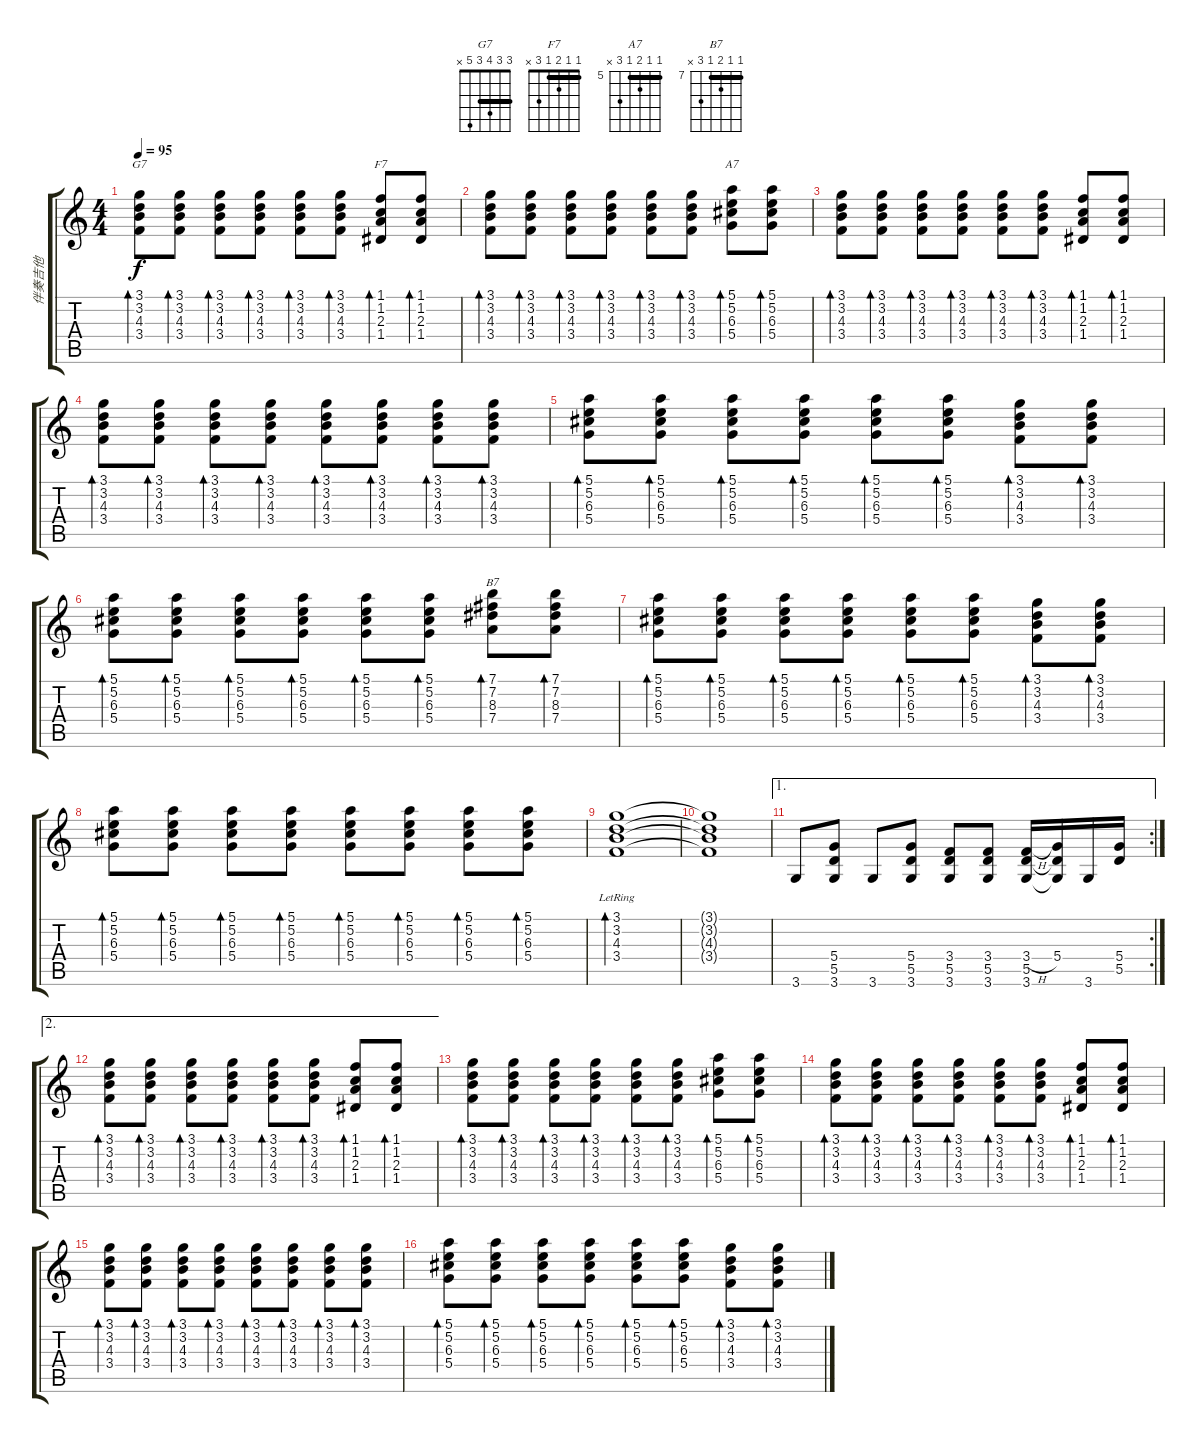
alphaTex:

\track ("伴奏吉他" "伴奏吉他") {instrument acousticguitarsteel}
\staff {score tabs}
\tuning (E4 B3 G3 D3 A2 E2) {hide}
\chord ("G7" 3 3 4 3 5 x) {barre 3}
\chord ("F7" 1 1 2 1 3 x) {barre 1}
\chord ("A7" 5 5 6 5 7 x) {firstfret 5 barre 5}
\chord ("B7" 7 7 8 7 9 x) {firstfret 7 barre 7}
\ts (4 4)
\tempo 95
\clef g2
\ks c
(3.1 3.2 4.3 3.4).8{bd 30 ch "G7" dy f volume 10} (3.1 3.2 4.3 3.4).8{bd 30} (3.1 3.2 4.3 3.4).8{bd 30} (3.1 3.2 4.3 3.4).8{bd 30} (3.1 3.2 4.3 3.4).8{bd 30} (3.1 3.2 4.3 3.4).8{bd 30} (1.1 1.2 2.3 1.4).8{bd 30 ch "F7"} (1.1 1.2 2.3 1.4).8{bd 30} |
(3.1 3.2 4.3 3.4).8{bd 30} (3.1 3.2 4.3 3.4).8{bd 30} (3.1 3.2 4.3 3.4).8{bd 30} (3.1 3.2 4.3 3.4).8{bd 30} (3.1 3.2 4.3 3.4).8{bd 30} (3.1 3.2 4.3 3.4).8{bd 30} (5.1 5.2 6.3 5.4).8{bd 30 ch "A7"} (5.1 5.2 6.3 5.4).8{bd 30} |
(3.1 3.2 4.3 3.4).8{bd 30} (3.1 3.2 4.3 3.4).8{bd 30} (3.1 3.2 4.3 3.4).8{bd 30} (3.1 3.2 4.3 3.4).8{bd 30} (3.1 3.2 4.3 3.4).8{bd 30} (3.1 3.2 4.3 3.4).8{bd 30} (1.1 1.2 2.3 1.4).8{bd 30} (1.1 1.2 2.3 1.4).8{bd 30} |
(3.1 3.2 4.3 3.4).8{bd 30} (3.1 3.2 4.3 3.4).8{bd 30} (3.1 3.2 4.3 3.4).8{bd 30} (3.1 3.2 4.3 3.4).8{bd 30} (3.1 3.2 4.3 3.4).8{bd 30} (3.1 3.2 4.3 3.4).8{bd 30} (3.1 3.2 4.3 3.4).8{bd 30} (3.1 3.2 4.3 3.4).8{bd 30} |
(5.1 5.2 6.3 5.4).8{bd 30} (5.1 5.2 6.3 5.4).8{bd 30} (5.1 5.2 6.3 5.4).8{bd 30} (5.1 5.2 6.3 5.4).8{bd 30} (5.1 5.2 6.3 5.4).8{bd 30} (5.1 5.2 6.3 5.4).8{bd 30} (3.1 3.2 4.3 3.4).8{bd 30} (3.1 3.2 4.3 3.4).8{bd 30} |
(5.1 5.2 6.3 5.4).8{bd 30} (5.1 5.2 6.3 5.4).8{bd 30} (5.1 5.2 6.3 5.4).8{bd 30} (5.1 5.2 6.3 5.4).8{bd 30} (5.1 5.2 6.3 5.4).8{bd 30} (5.1 5.2 6.3 5.4).8{bd 30} (7.1 7.2 8.3 7.4).8{bd 30 ch "B7"} (7.1 7.2 8.3 7.4).8{bd 30} |
(5.1 5.2 6.3 5.4).8{bd 30} (5.1 5.2 6.3 5.4).8{bd 30} (5.1 5.2 6.3 5.4).8{bd 30} (5.1 5.2 6.3 5.4).8{bd 30} (5.1 5.2 6.3 5.4).8{bd 30} (5.1 5.2 6.3 5.4).8{bd 30} (3.1 3.2 4.3 3.4).8{bd 30} (3.1 3.2 4.3 3.4).8{bd 30} |
(5.1 5.2 6.3 5.4).8{bd 30} (5.1 5.2 6.3 5.4).8{bd 30} (5.1 5.2 6.3 5.4).8{bd 30} (5.1 5.2 6.3 5.4).8{bd 30} (5.1 5.2 6.3 5.4).8{bd 30} (5.1 5.2 6.3 5.4).8{bd 30} (5.1 5.2 6.3 5.4).8{bd 30} (5.1 5.2 6.3 5.4).8{bd 30} |
(3.1{lr} 3.2{lr} 4.3{lr} 3.4{lr}).1{bd 30} |
(3.1{t} 3.2{t} 4.3{t} 3.4{t}).1 |
\ae 1
\rc 2
3.6.8{volume 15} (5.4 5.5 3.6).8 3.6.8 (5.4 5.5 3.6).8 (3.4 5.5 3.6).8 (3.4 5.5 3.6).8 (3.4{h} 5.5 3.6).16 (5.4 5.5{t} 3.6{t}).16 3.6.16 (5.4 5.5).16 |
\ae 2
(3.1 3.2 4.3 3.4).8{bd 30 volume 10} (3.1 3.2 4.3 3.4).8{bd 30} (3.1 3.2 4.3 3.4).8{bd 30} (3.1 3.2 4.3 3.4).8{bd 30} (3.1 3.2 4.3 3.4).8{bd 30} (3.1 3.2 4.3 3.4).8{bd 30} (1.1 1.2 2.3 1.4).8{bd 30} (1.1 1.2 2.3 1.4).8{bd 30} |
(3.1 3.2 4.3 3.4).8{bd 30 txt ""} (3.1 3.2 4.3 3.4).8{bd 30} (3.1 3.2 4.3 3.4).8{bd 30} (3.1 3.2 4.3 3.4).8{bd 30} (3.1 3.2 4.3 3.4).8{bd 30} (3.1 3.2 4.3 3.4).8{bd 30} (5.1 5.2 6.3 5.4).8{bd 30} (5.1 5.2 6.3 5.4).8{bd 30} |
(3.1 3.2 4.3 3.4).8{bd 30} (3.1 3.2 4.3 3.4).8{bd 30} (3.1 3.2 4.3 3.4).8{bd 30} (3.1 3.2 4.3 3.4).8{bd 30} (3.1 3.2 4.3 3.4).8{bd 30} (3.1 3.2 4.3 3.4).8{bd 30} (1.1 1.2 2.3 1.4).8{bd 30} (1.1 1.2 2.3 1.4).8{bd 30} |
(3.1 3.2 4.3 3.4).8{bd 30} (3.1 3.2 4.3 3.4).8{bd 30} (3.1 3.2 4.3 3.4).8{bd 30} (3.1 3.2 4.3 3.4).8{bd 30} (3.1 3.2 4.3 3.4).8{bd 30} (3.1 3.2 4.3 3.4).8{bd 30} (3.1 3.2 4.3 3.4).8{bd 30} (3.1 3.2 4.3 3.4).8{bd 30} |
(5.1 5.2 6.3 5.4).8{bd 30} (5.1 5.2 6.3 5.4).8{bd 30} (5.1 5.2 6.3 5.4).8{bd 30} (5.1 5.2 6.3 5.4).8{bd 30} (5.1 5.2 6.3 5.4).8{bd 30} (5.1 5.2 6.3 5.4).8{bd 30} (3.1 3.2 4.3 3.4).8{bd 30} (3.1 3.2 4.3 3.4).8{bd 30}
